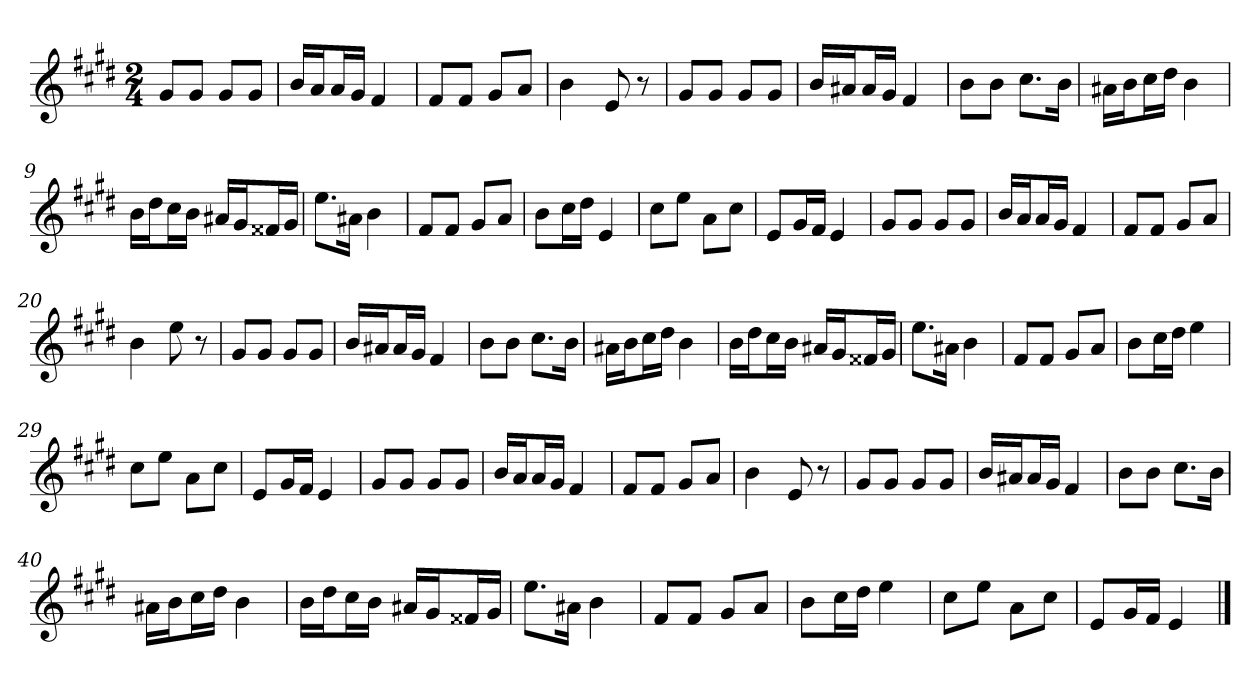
**kern
*part1
*staff1
*clefG2
*k[f#c#g#d#]
*M2/4
=1
8g#/L
8g#/J
8g#/L
8g#/J
=2
16b/LL
16a/J
16a/L
16g#/JJ
4f#
=3
8f#/L
8f#/J
8g#/L
8a/J
=4
4b
8e
8r
=5
8g#/L
8g#/J
8g#/L
8g#/J
=6
16b/LL
16a#X/J
16a#/L
16g#/JJ
4f#
=7
8b\L
8b\J
8.cc#\L
16b\Jk
=8
16a#X\LL
16b\J
16cc#\L
16dd#\JJ
4b
=9
16b\LL
16dd#\J
16cc#\L
16b\JJ
16a#X/LL
16g#/J
16f##X/L
16g#/JJ
=10
8.ee\L
16a#X\Jk
4b
=11
8f#/L
8f#/J
8g#/L
8a/J
=12
8b\L
16cc#\L
16dd#\JJ
4e
=13
8cc#\L
8ee\J
8a\L
8cc#\J
=14
8e/L
16g#/L
16f#/JJ
4e
=17
8g#/L
8g#/J
8g#/L
8g#/J
=18
16b/LL
16a/J
16a/L
16g#/JJ
4f#
=19
8f#/L
8f#/J
8g#/L
8a/J
=20
4b
8ee
8r
=21
8g#/L
8g#/J
8g#/L
8g#/J
=22
16b/LL
16a#X/J
16a#/L
16g#/JJ
4f#
=23
8b\L
8b\J
8.cc#\L
16b\Jk
=24
16a#X\LL
16b\J
16cc#\L
16dd#\JJ
4b
=25
16b\LL
16dd#\J
16cc#\L
16b\JJ
16a#X/LL
16g#/J
16f##X/L
16g#/JJ
=26
8.ee\L
16a#X\Jk
4b
=27
8f#/L
8f#/J
8g#/L
8a/J
=28
8b\L
16cc#\L
16dd#\JJ
4ee
=29
8cc#\L
8ee\J
8a\L
8cc#\J
=30
8e/L
16g#/L
16f#/JJ
4e
=33
8g#/L
8g#/J
8g#/L
8g#/J
=34
16b/LL
16a/J
16a/L
16g#/JJ
4f#
=35
8f#/L
8f#/J
8g#/L
8a/J
=36
4b
8e
8r
=37
8g#/L
8g#/J
8g#/L
8g#/J
=38
16b/LL
16a#X/J
16a#/L
16g#/JJ
4f#
=39
8b\L
8b\J
8.cc#\L
16b\Jk
=40
16a#X\LL
16b\J
16cc#\L
16dd#\JJ
4b
=41
16b\LL
16dd#\J
16cc#\L
16b\JJ
16a#X/LL
16g#/J
16f##X/L
16g#/JJ
=42
8.ee\L
16a#X\Jk
4b
=43
8f#/L
8f#/J
8g#/L
8a/J
=44
8b\L
16cc#\L
16dd#\JJ
4ee
=45
8cc#\L
8ee\J
8a\L
8cc#\J
=46
8e/L
16g#/L
16f#/JJ
4e
==
*-
